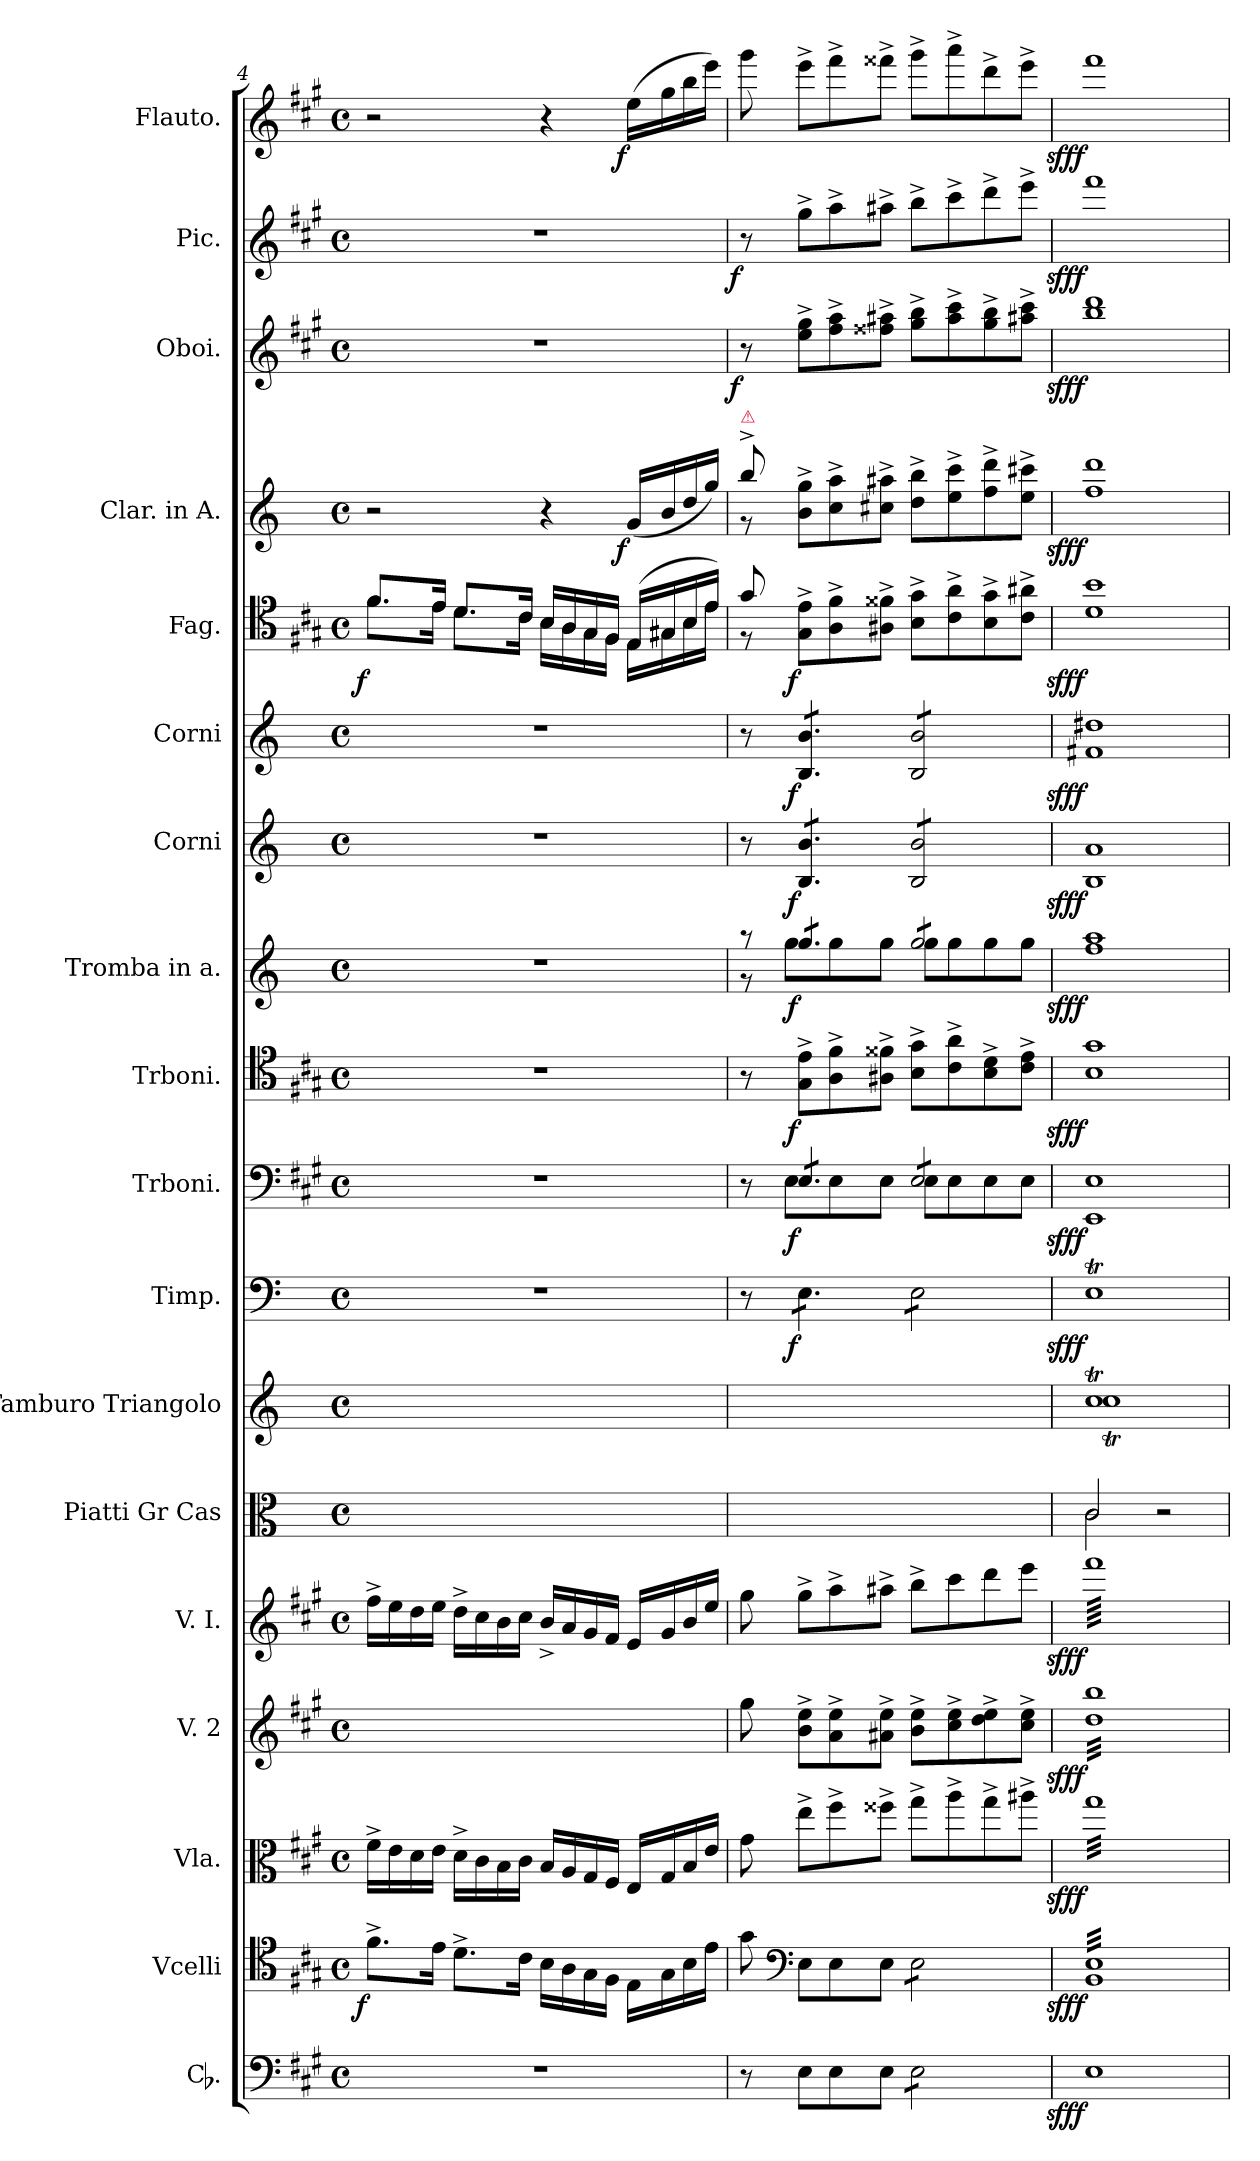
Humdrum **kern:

**kern	**dynam	**kern	**dynam	**kern	**dynam	**kern	**dynam	**kern	**dynam	**kern	**kern	**kern	**dynam	**kern	**dynam	**kern	**dynam	**kern	**dynam	**kern	**dynam	**kern	**dynam	**kern	**dynam	**kern	**dynam	**kern	**dynam	**kern	**dynam	**kern	**dynam
*part18	*part18	*part17	*part17	*part16	*part16	*part15	*part15	*part14	*part14	*part13	*part12	*part11	*part11	*part10	*part10	*part9	*part9	*part8	*part8	*part7	*part7	*part6	*part6	*part5	*part5	*part4	*part4	*part3	*part3	*part2	*part2	*part1	*part1
*staff18	*staff18	*staff17	*staff17	*staff16	*staff16	*staff15	*staff15	*staff14	*staff14	*staff13	*staff12	*staff11	*staff11	*staff10	*staff10	*staff9	*staff9	*staff8	*staff8	*staff7	*staff7	*staff6	*staff6	*staff5	*staff5	*staff4	*staff4	*staff3	*staff3	*staff2	*staff2	*staff1	*staff1
*I"Cb.	*	*I"Vcelli	*	*I"Vla.	*	*I"V. 2	*	*I"V. I.	*	*I"Piatti Gr Cas	*I"Tamburo Triangolo	*I"Timp.	*	*I"Trboni.	*	*I"Trboni.	*	*I"Tromba in a.	*	*I"Corni	*	*I"Corni	*	*I"Fag.	*	*I"Clar. in A.	*	*I"Oboi.	*	*I"Pic.	*	*I"Flauto.	*
*I'Cb	*	*	*	*I'Vla	*	*I'V	*	*I'V	*	*	*I'Tri	*I'Timp	*	*	*	*	*	*	*	*	*	*	*	*	*	*	*	*I'Ob	*	*	*	*I'Fl	*
*clefF4	*	*clefC4	*	*clefC3	*	*clefG2	*	*clefG2	*	*clefC3	*clefG2	*clefF4	*	*clefF4	*	*clefC4	*	*clefG2	*	*clefG2	*	*clefG2	*	*clefC4	*	*clefG2	*	*clefG2	*	*clefG2	*	*clefG2	*
*	*	*	*	*	*	*	*	*	*	*	*	*	*	*	*	*	*	*ITrd2c3	*	*ITrd4c7	*	*ITrd4c7	*	*	*	*ITrd2c3	*	*	*	*	*	*	*
*k[f#c#g#]	*	*k[f#c#g#]	*	*k[f#c#g#]	*	*k[f#c#g#]	*	*k[f#c#g#]	*	*k[]	*k[]	*k[]	*	*k[f#c#g#]	*	*k[f#c#g#]	*	*k[f#c#g#]	*	*k[b-]	*	*k[b-]	*	*k[f#c#g#]	*	*k[f#c#g#]	*	*k[f#c#g#]	*	*k[f#c#g#]	*	*k[f#c#g#]	*
*M4/4	*	*M4/4	*	*M4/4	*	*M4/4	*	*M4/4	*	*M4/4	*M4/4	*M4/4	*	*M4/4	*	*M4/4	*	*M4/4	*	*M4/4	*	*M4/4	*	*M4/4	*	*M4/4	*	*M4/4	*	*M4/4	*	*M4/4	*
*met(c)	*	*met(c)	*	*met(c)	*	*met(c)	*	*met(c)	*	*met(c)	*met(c)	*met(c)	*	*met(c)	*	*met(c)	*	*met(c)	*	*met(c)	*	*met(c)	*	*met(c)	*	*met(c)	*	*met(c)	*	*met(c)	*	*met(c)	*
=4	=4	=4	=4	=4	=4	=4	=4	=4	=4	=4	=4	=4	=4	=4	=4	=4	=4	=4	=4	=4	=4	=4	=4	=4	=4	=4	=4	=4	=4	=4	=4	=4	=4
*	*	*	*	*	*	*	*	*	*	*	*	*	*	*	*	*	*	*	*	*	*	*	*	*^	*	*	*	*	*	*	*	*	*
!	!	!	!LO:DY:b:rj	!	!	!	!	!	!	!	!	!	!	!	!	!	!	!	!	!	!	!	!	!	!	!LO:DY:b:rj	!	!	!	!	!	!	!	!
1r	.	8.f#^>\L	f	16f#^>\LL	.	16ff#^>\LLyy	.	16ff#^>\LL	.	1ryy	1ryy	1r	.	1r	.	1r	.	1r	.	1r	.	1r	.	8.f#/L	8.f#\L	f	2r	.	1r	.	1r	.	2r	.
.	.	.	.	16e\	.	16ee\yy	.	16ee\	.	.	.	.	.	.	.	.	.	.	.	.	.	.	.	.	.	.	.	.	.	.	.	.	.	.
.	.	.	.	16d\	.	16dd\yy	.	16dd\	.	.	.	.	.	.	.	.	.	.	.	.	.	.	.	.	.	.	.	.	.	.	.	.	.	.
.	.	16e\Jk	.	16e\JJ	.	16ee\JJyy	.	16ee\JJ	.	.	.	.	.	.	.	.	.	.	.	.	.	.	.	16e/Jk	16e\Jk	.	.	.	.	.	.	.	.	.
.	.	8.d^>\L	.	16d^>\LL	.	16dd^>\LLyy	.	16dd^>\LL	.	.	.	.	.	.	.	.	.	.	.	.	.	.	.	8.d/L	8.d\L	.	.	.	.	.	.	.	.	.
.	.	.	.	16c#\	.	16cc#\yy	.	16cc#\	.	.	.	.	.	.	.	.	.	.	.	.	.	.	.	.	.	.	.	.	.	.	.	.	.	.
.	.	.	.	16B\	.	16b\yy	.	16b\	.	.	.	.	.	.	.	.	.	.	.	.	.	.	.	.	.	.	.	.	.	.	.	.	.	.
.	.	16c#\Jk	.	16c#\JJ	.	16cc#\JJyy	.	16cc#\JJ	.	.	.	.	.	.	.	.	.	.	.	.	.	.	.	16c#/Jk	16c#\Jk	.	.	.	.	.	.	.	.	.
.	.	16B\LL	.	16B/LL	.	16b^</LLyy	.	16b^</LL	.	.	.	.	.	.	.	.	.	.	.	.	.	.	.	16B/LL	16B\LL	.	4r	.	.	.	.	.	4r	.
.	.	16A\	.	16A/	.	16a/yy	.	16a/	.	.	.	.	.	.	.	.	.	.	.	.	.	.	.	16A/	16A\	.	.	.	.	.	.	.	.	.
.	.	16G#\	.	16G#/	.	16g#/yy	.	16g#/	.	.	.	.	.	.	.	.	.	.	.	.	.	.	.	16G#/	16G#\	.	.	.	.	.	.	.	.	.
.	.	16F#\JJ	.	16F#/JJ	.	16f#/JJyy	.	16f#/JJ	.	.	.	.	.	.	.	.	.	.	.	.	.	.	.	16F#/JJ	16F#\JJ	.	.	.	.	.	.	.	.	.
!	!	!	!	!	!	!	!	!	!	!	!	!	!	!	!	!	!	!	!	!	!	!	!	!	!	!	!	!LO:DY:b:rj	!	!	!	!	!	!LO:DY:b:rj
.	.	16E\LL	.	16E/LL	.	16e/LLyy	.	16e/LL	.	.	.	.	.	.	.	.	.	.	.	.	.	.	.	(>16E/LL	16E\LL	.	(<16e/LL	f	.	.	.	.	(>16ee\LL	f
.	.	16G#\	.	16G#/	.	16g#/yy	.	16g#/	.	.	.	.	.	.	.	.	.	.	.	.	.	.	.	16G#X/	16G#X\	.	16g#/	.	.	.	.	.	16gg#\	.
.	.	16B\	.	16B/	.	16b/yy	.	16b/	.	.	.	.	.	.	.	.	.	.	.	.	.	.	.	16B/	16B\	.	16b/	.	.	.	.	.	16bb\	.
.	.	16e\JJ	.	16e/JJ	.	16ee/JJyy	.	16ee/JJ	.	.	.	.	.	.	.	.	.	.	.	.	.	.	.	16e/JJ)	16e\JJ	.	16ee/JJ)	.	.	.	.	.	16eee\JJ)	.
=5	=5	=5	=5	=5	=5	=5	=5	=5	=5	=5	=5	=5	=5	=5	=5	=5	=5	=5	=5	=5	=5	=5	=5	=5	=5	=5	=5	=5	=5	=5	=5	=5	=5	=5
*	*	*	*	*	*	*	*	*	*	*	*	*	*	*^	*	*	*	*^	*	*	*	*	*	*	*	*	*^	*	*	*	*	*	*	*
!	!	!	!	!	!	!	!	!	!	!	!	!	!	!	!	!	!	!	!	!	!	!	!	!	!	!	!	!	!LO:TX:a:color=crimson:t=⚠	!	!	!	!	!	!	!	!
!	!	!	!	!	!	!	!	!	!	!	!	!	!	!	!	!	!	!	!	!	!	!	!	!	!	!	!	!	!	!	!	!	!LO:DY:b:rj	!	!LO:DY:b:rj	!	!
8r	.	8g#\	.	8g#\	.	8gg#\	.	8gg#\	.	1ryy	1ryy	8r	.	8r	8ryy	.	8r	.	8r	8r	.	8r	.	8r	.	8g#/	8r	.	8gg#^</	8r	.	8r	f	8r	f	8ggg#\	.
*	*	*clefF4	*	*	*	*	*	*	*	*	*	*	*	*	*	*	*	*	*	*	*	*	*	*	*	*	*	*	*	*	*	*	*	*	*	*	*
!	!	!	!	!	!	!	!	!	!	!	!	!	!LO:DY:b:rj	!	!	!LO:DY:b:rj	!	!LO:DY:b:rj	!	!	!LO:DY:b:rj	!	!LO:DY:b:rj	!	!LO:DY:b:rj	!	!	!LO:DY:b:rj	!	!	!	!	!	!	!	!	!
*	*	*	*	*	*	*	*	*	*	*	*	*tremolo	*	*	*	*	*	*	*	*	*	*	*	*	*	*	*	*	*	*	*	*	*	*	*	*	*
*	*	*	*	*	*	*	*	*	*	*	*	*	*	*tremolo	*	*	*	*	*	*	*	*	*	*	*	*	*	*	*	*	*	*	*	*	*	*	*
*	*	*	*	*	*	*	*	*	*	*	*	*	*	*	*	*	*	*	*tremolo	*	*	*	*	*	*	*	*	*	*	*	*	*	*	*	*	*	*
*	*	*	*	*	*	*	*	*	*	*	*	*	*	*	*	*	*	*	*	*	*	*tremolo	*	*	*	*	*	*	*	*	*	*	*	*	*	*	*
*	*	*	*	*	*	*	*	*	*	*	*	*	*	*	*	*	*	*	*	*	*	*	*	*tremolo	*	*	*	*	*	*	*	*	*	*	*	*	*
8E\L	.	8E\L	.	8ee^>\L	.	8b^>\ 8ee^>\L	.	8gg#^>\L	.	.	.	8E\L	f	8E/L	8E\L	f	8G#^>\ 8e^>\L	f	8ee/L	8ee\L	f	8E/ 8e/L	f	8E/ 8e/L	f	8ryy	8G#^>\ 8e^>\L	f	8g#^>\ 8ee^>\L	8ryy	.	8ee^>\ 8gg#^>\L	.	8gg#^>\L	.	8eee^>\L	.
8E\	.	8E\	.	8ff#^>\	.	8a^>\ 8ee^>\	.	8aa^>\	.	.	.	8E\	.	8E/	8E\	.	8A^>\ 8f#^>\	.	8ee/	8ee\	.	8E/ 8e/	.	8E/ 8e/	.	4ryy	8A^>\ 8f#^>\	.	8a^>\ 8ff#^>\	4ryy	.	8ff#^>\ 8aa^>\	.	8aa^>\	.	8fff#^>\	.
8E\J	.	8E\J	.	8ff##X^>\J	.	8a#X^>\ 8ee^>\J	.	8aa#X^>\J	.	.	.	8E\J	.	8E/J	8E\J	.	8A#X^>\ 8f##X^>\J	.	8ee/J	8ee\J	.	8E/ 8e/J	.	8E/ 8e/J	.	.	8A#X^>\ 8f##X^>\J	.	8a#X^>\ 8ff##X^>\J	.	.	8ff##X^>\ 8aa#X^>\J	.	8aa#X^>\J	.	8fff##X^>\J	.
*tremolo	*	*	*	*	*	*	*	*	*	*	*	*	*	*	*	*	*	*	*	*	*	*	*	*	*	*	*	*	*	*	*	*	*	*	*	*	*
*	*	*tremolo	*	*	*	*	*	*	*	*	*	*	*	*	*	*	*	*	*	*	*	*	*	*	*	*	*	*	*	*	*	*	*	*	*	*	*
8E\L	.	8E\L	.	8gg#^>\L	.	8b^>\ 8ee^>\L	.	8bb^>\L	.	.	.	8E\L	.	8E/L	8E\L	.	8B^>\ 8g#^>\L	.	8ee/L	8ee\L	.	8E/ 8e/L	.	8E/ 8e/L	.	2ryy	8B^>\ 8g#^>\L	.	8b^>\ 8gg#^>\L	2ryy	.	8gg#^>\ 8bb^>\L	.	8bb^>\L	.	8ggg#^>\L	.
8E\	.	8E\	.	8aa^>\	.	8cc#^>\ 8ee^>\	.	8ccc#\	.	.	.	8E\	.	8E/	8E\	.	8c#^>\ 8a^>\	.	8ee/	8ee\	.	8E/ 8e/	.	8E/ 8e/	.	.	8c#^>\ 8a^>\	.	8cc#^>\ 8aa^>\	.	.	8aa#^>\ 8ccc#^>\	.	8ccc#^>\	.	8aaa^>\	.
8E\	.	8E\	.	8gg#^>\	.	8dd^>\ 8ee^>\	.	8ddd\	.	.	.	8E\	.	8E/	8E\	.	8B^>\ 8d^>\	.	8ee/	8ee\	.	8E/ 8e/	.	8E/ 8e/	.	.	8B^>\ 8g#^>\	.	8dd^>\ 8bb^>\	.	.	8gg#^>\ 8bb^>\	.	8ddd^>\	.	8ddd^>\	.
8E\J	.	8E\J	.	8aa#X^>\J	.	8cc#^>\ 8ee^>\J	.	8eee\J	.	.	.	8E\J	.	8E/J	8E\J	.	8c#^>\ 8e^>\J	.	8ee/J	8ee\J	.	8E/ 8e/J	.	8E/ 8e/J	.	.	8c#^>\ 8a#X^>\J	.	8cc#^>\ 8aa#X^>\J	.	.	8aa#X^>\ 8ccc#^>\J	.	8eee^>\J	.	8eee^>\J	.
*	*	*	*	*	*	*	*	*	*	*	*	*	*	*	*	*	*	*	*	*	*	*	*	*Xtremolo	*	*	*	*	*	*	*	*	*	*	*	*	*
*	*	*	*	*	*	*	*	*	*	*	*	*	*	*	*	*	*	*	*	*	*	*Xtremolo	*	*	*	*	*	*	*	*	*	*	*	*	*	*	*
*	*	*	*	*	*	*	*	*	*	*	*	*	*	*	*	*	*	*	*Xtremolo	*	*	*	*	*	*	*	*	*	*	*	*	*	*	*	*	*	*
*	*	*	*	*	*	*	*	*	*	*	*	*	*	*Xtremolo	*	*	*	*	*	*	*	*	*	*	*	*	*	*	*	*	*	*	*	*	*	*	*
*	*	*	*	*	*	*	*	*	*	*	*	*Xtremolo	*	*	*	*	*	*	*	*	*	*	*	*	*	*	*	*	*	*	*	*	*	*	*	*	*
*Xtremolo	*	*	*	*	*	*	*	*	*	*	*	*	*	*	*	*	*	*	*	*	*	*	*	*	*	*	*	*	*	*	*	*	*	*	*	*	*
*	*	*	*	*	*	*	*	*	*	*	*	*	*	*v	*v	*	*	*	*v	*v	*	*	*	*	*	*	*	*	*v	*v	*	*	*	*	*	*	*
=6	=6	=6	=6	=6	=6	=6	=6	=6	=6	=6	=6	=6	=6	=6	=6	=6	=6	=6	=6	=6	=6	=6	=6	=6	=6	=6	=6	=6	=6	=6	=6	=6	=6	=6
*	*	*	*	*	*	*	*	*	*	*^	*^	*	*	*	*	*	*	*	*	*	*	*	*	*	*	*	*	*	*	*	*	*	*	*
!	!LO:DY:b:rj	!	!LO:DY:b:rj	!	!LO:DY:b:rj	!	!LO:DY:b:rj	!	!LO:DY:b:rj	!	!	!	!	!	!LO:DY:b:rj	!	!LO:DY:b:rj	!	!LO:DY:b:rj	!	!LO:DY:b:rj	!	!LO:DY:b:rj	!	!LO:DY:b:rj	!	!	!LO:DY:b:rj	!	!LO:DY:b:rj	!	!LO:DY:b:rj	!	!LO:DY:b:rj	!	!LO:DY:b:rj
*	*	*	*	*	*	*	*	*	*	*	*	*	*	*	*	*	*	*	*	*	*	*	*	*	*	*v	*v	*	*	*	*	*	*	*	*	*
*	*	*	*	*tremolo	*	*	*	*	*	*	*	*	*	*	*	*	*	*	*	*	*	*	*	*	*	*	*	*	*	*	*	*	*	*	*
*	*	*	*	*	*	*tremolo	*	*	*	*	*	*	*	*	*	*	*	*	*	*	*	*	*	*	*	*	*	*	*	*	*	*	*	*	*
*	*	*	*	*	*	*	*	*tremolo	*	*	*	*	*	*	*	*	*	*	*	*	*	*	*	*	*	*	*	*	*	*	*	*	*	*	*
1E	sfff	32BB/ 32E/LLL	sfff	32gg#\LLL	sfff	32dd\ 32bb\LLL	sfff	64fff#\LLLL	sfff	2c/	2c\	1ccT	1ccT	1Et	sfff	1EE 1E	sfff	1B 1g#	sfff	1dd 1ff#	sfff	1E 1d	sfff	1Bn 1g#X	sfff	1d 1b	sfff	1dd 1bb	sfff	1bb 1ddd	sfff	1fff#	sfff	1fff#	sfff
.	.	.	.	.	.	.	.	64fff#\	.	.	.	.	.	.	.	.	.	.	.	.	.	.	.	.	.	.	.	.	.	.	.	.	.	.	.
.	.	32BB/ 32E/	.	32gg#\	.	32dd\ 32bb\	.	64fff#\	.	.	.	.	.	.	.	.	.	.	.	.	.	.	.	.	.	.	.	.	.	.	.	.	.	.	.
.	.	.	.	.	.	.	.	64fff#\	.	.	.	.	.	.	.	.	.	.	.	.	.	.	.	.	.	.	.	.	.	.	.	.	.	.	.
.	.	32BB/ 32E/	.	32gg#\	.	32dd\ 32bb\	.	64fff#\	.	.	.	.	.	.	.	.	.	.	.	.	.	.	.	.	.	.	.	.	.	.	.	.	.	.	.
.	.	.	.	.	.	.	.	64fff#\	.	.	.	.	.	.	.	.	.	.	.	.	.	.	.	.	.	.	.	.	.	.	.	.	.	.	.
.	.	32BB/ 32E/	.	32gg#\	.	32dd\ 32bb\	.	64fff#\	.	.	.	.	.	.	.	.	.	.	.	.	.	.	.	.	.	.	.	.	.	.	.	.	.	.	.
.	.	.	.	.	.	.	.	64fff#\	.	.	.	.	.	.	.	.	.	.	.	.	.	.	.	.	.	.	.	.	.	.	.	.	.	.	.
.	.	32BB/ 32E/	.	32gg#\	.	32dd\ 32bb\	.	64fff#\	.	.	.	.	.	.	.	.	.	.	.	.	.	.	.	.	.	.	.	.	.	.	.	.	.	.	.
.	.	.	.	.	.	.	.	64fff#\	.	.	.	.	.	.	.	.	.	.	.	.	.	.	.	.	.	.	.	.	.	.	.	.	.	.	.
.	.	32BB/ 32E/	.	32gg#\	.	32dd\ 32bb\	.	64fff#\	.	.	.	.	.	.	.	.	.	.	.	.	.	.	.	.	.	.	.	.	.	.	.	.	.	.	.
.	.	.	.	.	.	.	.	64fff#\	.	.	.	.	.	.	.	.	.	.	.	.	.	.	.	.	.	.	.	.	.	.	.	.	.	.	.
.	.	32BB/ 32E/	.	32gg#\	.	32dd\ 32bb\	.	64fff#\	.	.	.	.	.	.	.	.	.	.	.	.	.	.	.	.	.	.	.	.	.	.	.	.	.	.	.
.	.	.	.	.	.	.	.	64fff#\	.	.	.	.	.	.	.	.	.	.	.	.	.	.	.	.	.	.	.	.	.	.	.	.	.	.	.
.	.	32BB/ 32E/	.	32gg#\	.	32dd\ 32bb\	.	64fff#\	.	.	.	.	.	.	.	.	.	.	.	.	.	.	.	.	.	.	.	.	.	.	.	.	.	.	.
.	.	.	.	.	.	.	.	64fff#\	.	.	.	.	.	.	.	.	.	.	.	.	.	.	.	.	.	.	.	.	.	.	.	.	.	.	.
.	.	32BB/ 32E/	.	32gg#\	.	32dd\ 32bb\	.	64fff#\	.	.	.	.	.	.	.	.	.	.	.	.	.	.	.	.	.	.	.	.	.	.	.	.	.	.	.
.	.	.	.	.	.	.	.	64fff#\	.	.	.	.	.	.	.	.	.	.	.	.	.	.	.	.	.	.	.	.	.	.	.	.	.	.	.
.	.	32BB/ 32E/	.	32gg#\	.	32dd\ 32bb\	.	64fff#\	.	.	.	.	.	.	.	.	.	.	.	.	.	.	.	.	.	.	.	.	.	.	.	.	.	.	.
.	.	.	.	.	.	.	.	64fff#\	.	.	.	.	.	.	.	.	.	.	.	.	.	.	.	.	.	.	.	.	.	.	.	.	.	.	.
.	.	32BB/ 32E/	.	32gg#\	.	32dd\ 32bb\	.	64fff#\	.	.	.	.	.	.	.	.	.	.	.	.	.	.	.	.	.	.	.	.	.	.	.	.	.	.	.
.	.	.	.	.	.	.	.	64fff#\	.	.	.	.	.	.	.	.	.	.	.	.	.	.	.	.	.	.	.	.	.	.	.	.	.	.	.
.	.	32BB/ 32E/	.	32gg#\	.	32dd\ 32bb\	.	64fff#\	.	.	.	.	.	.	.	.	.	.	.	.	.	.	.	.	.	.	.	.	.	.	.	.	.	.	.
.	.	.	.	.	.	.	.	64fff#\	.	.	.	.	.	.	.	.	.	.	.	.	.	.	.	.	.	.	.	.	.	.	.	.	.	.	.
.	.	32BB/ 32E/	.	32gg#\	.	32dd\ 32bb\	.	64fff#\	.	.	.	.	.	.	.	.	.	.	.	.	.	.	.	.	.	.	.	.	.	.	.	.	.	.	.
.	.	.	.	.	.	.	.	64fff#\	.	.	.	.	.	.	.	.	.	.	.	.	.	.	.	.	.	.	.	.	.	.	.	.	.	.	.
.	.	32BB/ 32E/	.	32gg#\	.	32dd\ 32bb\	.	64fff#\	.	.	.	.	.	.	.	.	.	.	.	.	.	.	.	.	.	.	.	.	.	.	.	.	.	.	.
.	.	.	.	.	.	.	.	64fff#\	.	.	.	.	.	.	.	.	.	.	.	.	.	.	.	.	.	.	.	.	.	.	.	.	.	.	.
.	.	32BB/ 32E/	.	32gg#\	.	32dd\ 32bb\	.	64fff#\	.	.	.	.	.	.	.	.	.	.	.	.	.	.	.	.	.	.	.	.	.	.	.	.	.	.	.
.	.	.	.	.	.	.	.	64fff#\	.	.	.	.	.	.	.	.	.	.	.	.	.	.	.	.	.	.	.	.	.	.	.	.	.	.	.
.	.	32BB/ 32E/	.	32gg#\	.	32dd\ 32bb\	.	64fff#\	.	.	.	.	.	.	.	.	.	.	.	.	.	.	.	.	.	.	.	.	.	.	.	.	.	.	.
.	.	.	.	.	.	.	.	64fff#\	.	.	.	.	.	.	.	.	.	.	.	.	.	.	.	.	.	.	.	.	.	.	.	.	.	.	.
.	.	32BB/ 32E/	.	32gg#\	.	32dd\ 32bb\	.	64fff#\	.	2ryy	2r	.	.	.	.	.	.	.	.	.	.	.	.	.	.	.	.	.	.	.	.	.	.	.	.
.	.	.	.	.	.	.	.	64fff#\	.	.	.	.	.	.	.	.	.	.	.	.	.	.	.	.	.	.	.	.	.	.	.	.	.	.	.
.	.	32BB/ 32E/	.	32gg#\	.	32dd\ 32bb\	.	64fff#\	.	.	.	.	.	.	.	.	.	.	.	.	.	.	.	.	.	.	.	.	.	.	.	.	.	.	.
.	.	.	.	.	.	.	.	64fff#\	.	.	.	.	.	.	.	.	.	.	.	.	.	.	.	.	.	.	.	.	.	.	.	.	.	.	.
.	.	32BB/ 32E/	.	32gg#\	.	32dd\ 32bb\	.	64fff#\	.	.	.	.	.	.	.	.	.	.	.	.	.	.	.	.	.	.	.	.	.	.	.	.	.	.	.
.	.	.	.	.	.	.	.	64fff#\	.	.	.	.	.	.	.	.	.	.	.	.	.	.	.	.	.	.	.	.	.	.	.	.	.	.	.
.	.	32BB/ 32E/	.	32gg#\	.	32dd\ 32bb\	.	64fff#\	.	.	.	.	.	.	.	.	.	.	.	.	.	.	.	.	.	.	.	.	.	.	.	.	.	.	.
.	.	.	.	.	.	.	.	64fff#\	.	.	.	.	.	.	.	.	.	.	.	.	.	.	.	.	.	.	.	.	.	.	.	.	.	.	.
.	.	32BB/ 32E/	.	32gg#\	.	32dd\ 32bb\	.	64fff#\	.	.	.	.	.	.	.	.	.	.	.	.	.	.	.	.	.	.	.	.	.	.	.	.	.	.	.
.	.	.	.	.	.	.	.	64fff#\	.	.	.	.	.	.	.	.	.	.	.	.	.	.	.	.	.	.	.	.	.	.	.	.	.	.	.
.	.	32BB/ 32E/	.	32gg#\	.	32dd\ 32bb\	.	64fff#\	.	.	.	.	.	.	.	.	.	.	.	.	.	.	.	.	.	.	.	.	.	.	.	.	.	.	.
.	.	.	.	.	.	.	.	64fff#\	.	.	.	.	.	.	.	.	.	.	.	.	.	.	.	.	.	.	.	.	.	.	.	.	.	.	.
.	.	32BB/ 32E/	.	32gg#\	.	32dd\ 32bb\	.	64fff#\	.	.	.	.	.	.	.	.	.	.	.	.	.	.	.	.	.	.	.	.	.	.	.	.	.	.	.
.	.	.	.	.	.	.	.	64fff#\	.	.	.	.	.	.	.	.	.	.	.	.	.	.	.	.	.	.	.	.	.	.	.	.	.	.	.
.	.	32BB/ 32E/	.	32gg#\	.	32dd\ 32bb\	.	64fff#\	.	.	.	.	.	.	.	.	.	.	.	.	.	.	.	.	.	.	.	.	.	.	.	.	.	.	.
.	.	.	.	.	.	.	.	64fff#\	.	.	.	.	.	.	.	.	.	.	.	.	.	.	.	.	.	.	.	.	.	.	.	.	.	.	.
.	.	32BB/ 32E/	.	32gg#\	.	32dd\ 32bb\	.	64fff#\	.	.	.	.	.	.	.	.	.	.	.	.	.	.	.	.	.	.	.	.	.	.	.	.	.	.	.
.	.	.	.	.	.	.	.	64fff#\	.	.	.	.	.	.	.	.	.	.	.	.	.	.	.	.	.	.	.	.	.	.	.	.	.	.	.
.	.	32BB/ 32E/	.	32gg#\	.	32dd\ 32bb\	.	64fff#\	.	.	.	.	.	.	.	.	.	.	.	.	.	.	.	.	.	.	.	.	.	.	.	.	.	.	.
.	.	.	.	.	.	.	.	64fff#\	.	.	.	.	.	.	.	.	.	.	.	.	.	.	.	.	.	.	.	.	.	.	.	.	.	.	.
.	.	32BB/ 32E/	.	32gg#\	.	32dd\ 32bb\	.	64fff#\	.	.	.	.	.	.	.	.	.	.	.	.	.	.	.	.	.	.	.	.	.	.	.	.	.	.	.
.	.	.	.	.	.	.	.	64fff#\	.	.	.	.	.	.	.	.	.	.	.	.	.	.	.	.	.	.	.	.	.	.	.	.	.	.	.
.	.	32BB/ 32E/	.	32gg#\	.	32dd\ 32bb\	.	64fff#\	.	.	.	.	.	.	.	.	.	.	.	.	.	.	.	.	.	.	.	.	.	.	.	.	.	.	.
.	.	.	.	.	.	.	.	64fff#\	.	.	.	.	.	.	.	.	.	.	.	.	.	.	.	.	.	.	.	.	.	.	.	.	.	.	.
.	.	32BB/ 32E/	.	32gg#\	.	32dd\ 32bb\	.	64fff#\	.	.	.	.	.	.	.	.	.	.	.	.	.	.	.	.	.	.	.	.	.	.	.	.	.	.	.
.	.	.	.	.	.	.	.	64fff#\	.	.	.	.	.	.	.	.	.	.	.	.	.	.	.	.	.	.	.	.	.	.	.	.	.	.	.
.	.	32BB/ 32E/	.	32gg#\	.	32dd\ 32bb\	.	64fff#\	.	.	.	.	.	.	.	.	.	.	.	.	.	.	.	.	.	.	.	.	.	.	.	.	.	.	.
.	.	.	.	.	.	.	.	64fff#\	.	.	.	.	.	.	.	.	.	.	.	.	.	.	.	.	.	.	.	.	.	.	.	.	.	.	.
.	.	32BB/ 32E/	.	32gg#\	.	32dd\ 32bb\	.	64fff#\	.	.	.	.	.	.	.	.	.	.	.	.	.	.	.	.	.	.	.	.	.	.	.	.	.	.	.
.	.	.	.	.	.	.	.	64fff#\	.	.	.	.	.	.	.	.	.	.	.	.	.	.	.	.	.	.	.	.	.	.	.	.	.	.	.
.	.	32BB/ 32E/JJJ	.	32gg#\JJJ	.	32dd\ 32bb\JJJ	.	64fff#\	.	.	.	.	.	.	.	.	.	.	.	.	.	.	.	.	.	.	.	.	.	.	.	.	.	.	.
*	*	*	*	*	*	*Xtremolo	*	*	*	*	*	*	*	*	*	*	*	*	*	*	*	*	*	*	*	*	*	*	*	*	*	*	*	*	*
*	*	*	*	*Xtremolo	*	*	*	*	*	*	*	*	*	*	*	*	*	*	*	*	*	*	*	*	*	*	*	*	*	*	*	*	*	*	*
*	*	*Xtremolo	*	*	*	*	*	*	*	*	*	*	*	*	*	*	*	*	*	*	*	*	*	*	*	*	*	*	*	*	*	*	*	*	*
.	.	.	.	.	.	.	.	64fff#\JJJJ	.	.	.	.	.	.	.	.	.	.	.	.	.	.	.	.	.	.	.	.	.	.	.	.	.	.	.
*	*	*	*	*	*	*	*	*Xtremolo	*	*	*	*	*	*	*	*	*	*	*	*	*	*	*	*	*	*	*	*	*	*	*	*	*	*	*
*	*	*	*	*	*	*	*	*	*	*v	*v	*	*	*	*	*	*	*	*	*	*	*	*	*	*	*	*	*	*	*	*	*	*	*	*
*	*	*	*	*	*	*	*	*	*	*	*v	*v	*	*	*	*	*	*	*	*	*	*	*	*	*	*	*	*	*	*	*	*	*	*
=	=	=	=	=	=	=	=	=	=	=	=	=	=	=	=	=	=	=	=	=	=	=	=	=	=	=	=	=	=	=	=	=	=
*-	*-	*-	*-	*-	*-	*-	*-	*-	*-	*-	*-	*-	*-	*-	*-	*-	*-	*-	*-	*-	*-	*-	*-	*-	*-	*-	*-	*-	*-	*-	*-	*-	*-
